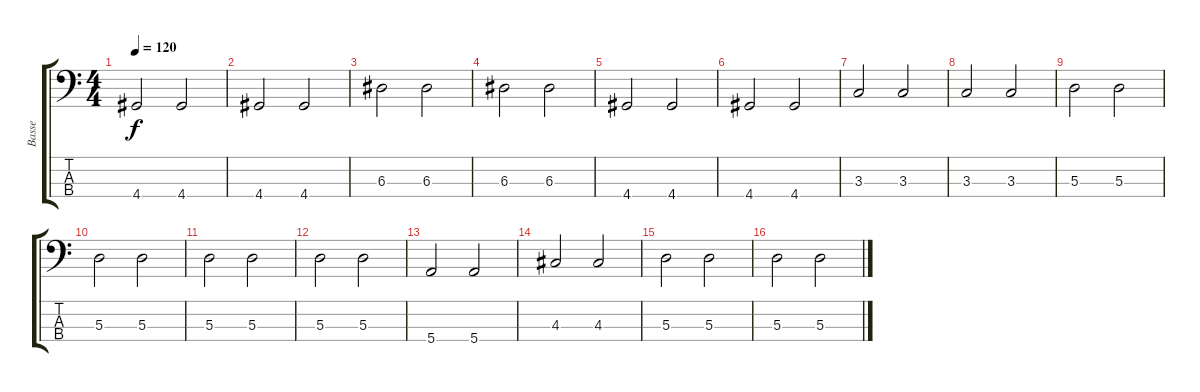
\track ("Basse" "Basse") {instrument fretlessbass}
\staff {score tabs}
\tuning (G2 D2 A1 E1) {hide}
\ts (4 4)
\tempo 120
\clef f4
\ks c
4.4.2{dy f} 4.4.2 |
4.4.2 4.4.2 |
6.3.2 6.3.2 |
6.3.2 6.3.2 |
4.4.2 4.4.2 |
4.4.2 4.4.2 |
3.3.2 3.3.2 |
3.3.2 3.3.2 |
5.3.2 5.3.2 |
5.3.2 5.3.2 |
5.3.2 5.3.2 |
5.3.2 5.3.2 |
5.4.2 5.4.2 |
4.3.2 4.3.2 |
5.3.2 5.3.2 |
5.3.2 5.3.2
